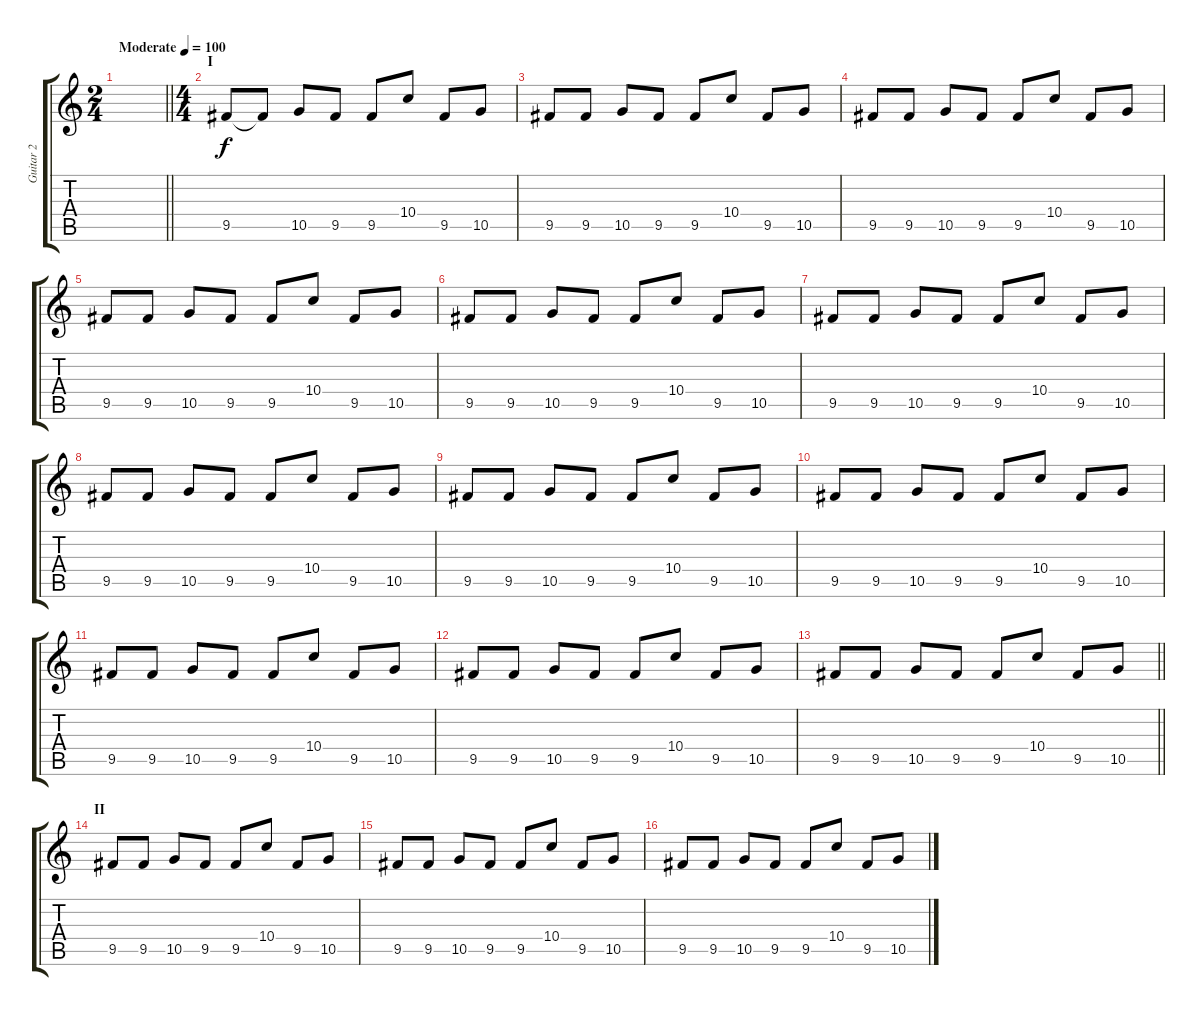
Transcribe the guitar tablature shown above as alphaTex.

\track ("Guitar 2" "Guitar 2") {instrument overdrivenguitar}
\staff {score tabs}
\tuning (E4 B3 G3 D3 A2 E2) {hide}
\ts (2 4)
\tempo (100 "Moderate")
\clef g2
\barLineRight lightlight
\ks c
|
\ts (4 4)
\section ("" "I")
9.5.8 9.5{t}.8 10.5.8 9.5.8 9.5.8 10.4.8 9.5.8 10.5.8 |
9.5.8 9.5.8 10.5.8 9.5.8 9.5.8 10.4.8 9.5.8 10.5.8 |
9.5.8 9.5.8 10.5.8 9.5.8 9.5.8 10.4.8 9.5.8 10.5.8 |
9.5.8 9.5.8 10.5.8 9.5.8 9.5.8 10.4.8 9.5.8 10.5.8 |
9.5.8 9.5.8 10.5.8 9.5.8 9.5.8 10.4.8 9.5.8 10.5.8 |
9.5.8 9.5.8 10.5.8 9.5.8 9.5.8 10.4.8 9.5.8 10.5.8 |
9.5.8 9.5.8 10.5.8 9.5.8 9.5.8 10.4.8 9.5.8 10.5.8 |
9.5.8 9.5.8 10.5.8 9.5.8 9.5.8 10.4.8 9.5.8 10.5.8 |
9.5.8 9.5.8 10.5.8 9.5.8 9.5.8 10.4.8 9.5.8 10.5.8 |
9.5.8 9.5.8 10.5.8 9.5.8 9.5.8 10.4.8 9.5.8 10.5.8 |
9.5.8 9.5.8 10.5.8 9.5.8 9.5.8 10.4.8 9.5.8 10.5.8 |
\barLineRight lightlight
9.5.8 9.5.8 10.5.8 9.5.8 9.5.8 10.4.8 9.5.8 10.5.8 |
\section ("" "II")
9.5.8 9.5.8 10.5.8 9.5.8 9.5.8 10.4.8 9.5.8 10.5.8 |
9.5.8 9.5.8 10.5.8 9.5.8 9.5.8 10.4.8 9.5.8 10.5.8 |
9.5.8 9.5.8 10.5.8 9.5.8 9.5.8 10.4.8 9.5.8 10.5.8
